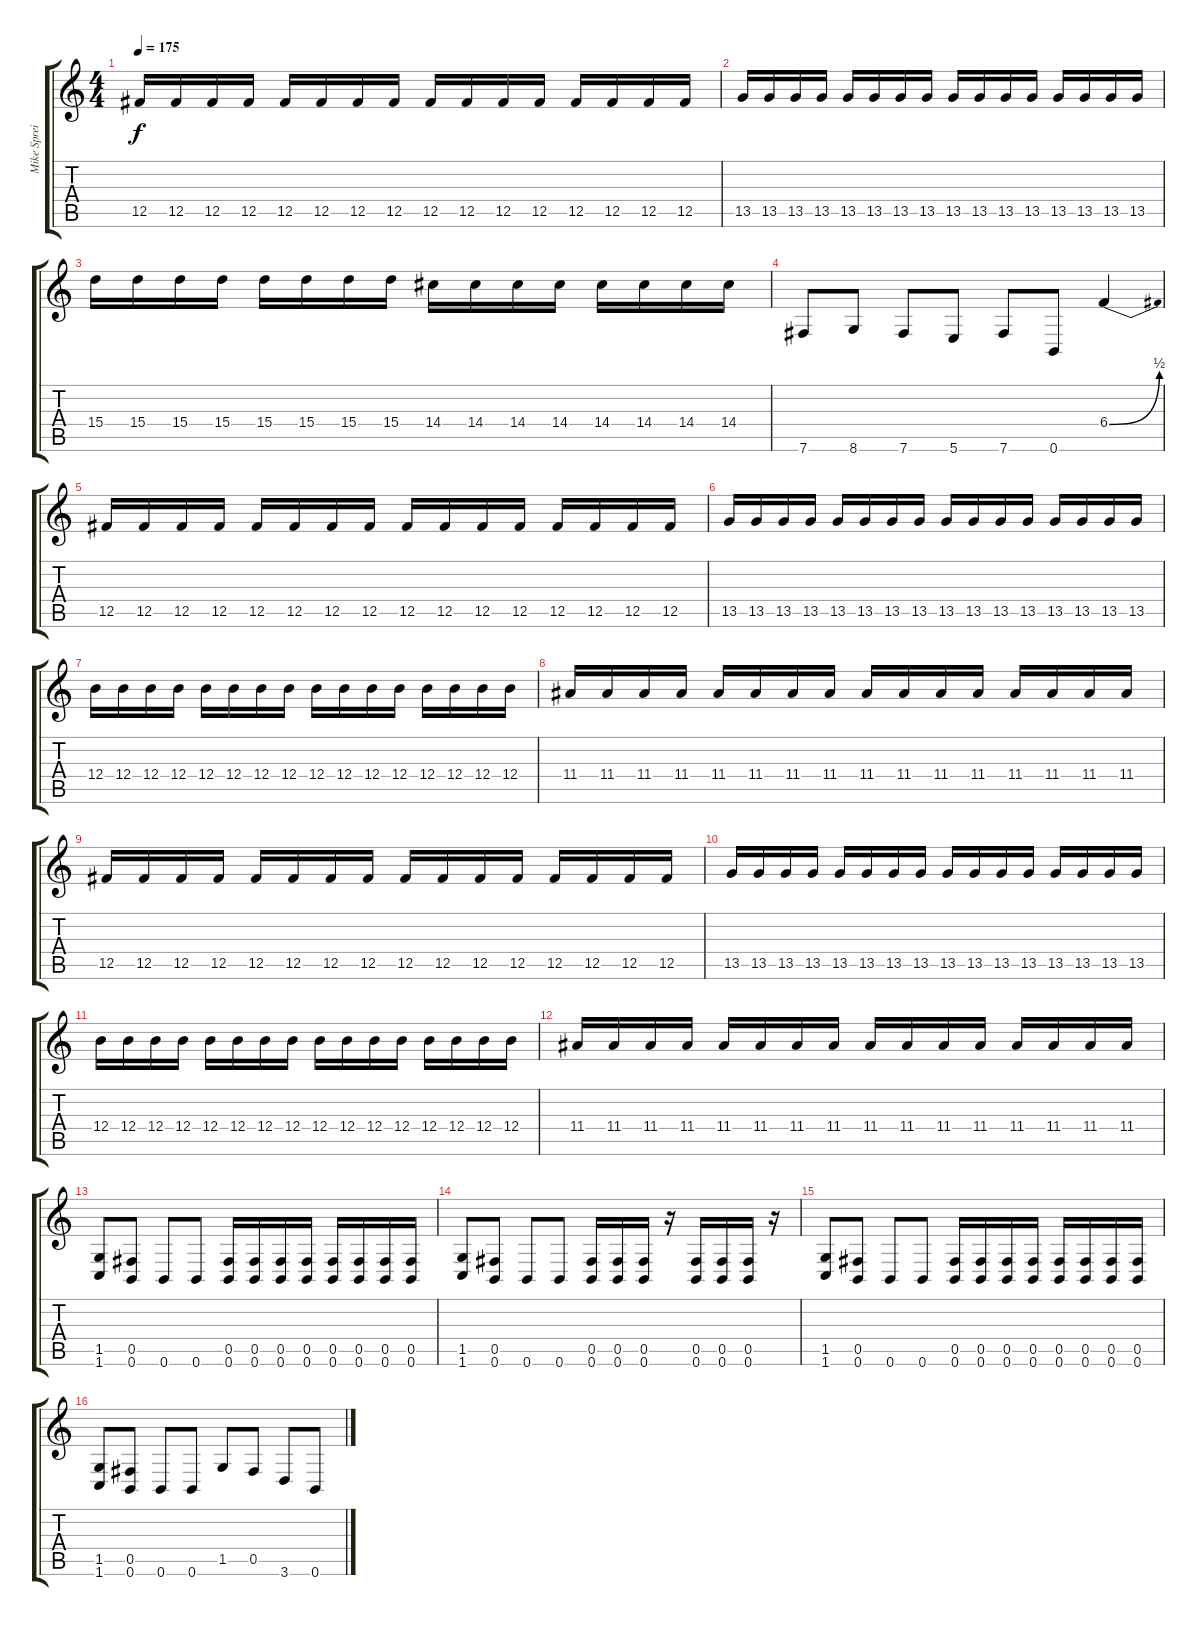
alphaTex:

\track ("Mike Spreitzer (lead)" "Mike Sprei") {instrument overdrivenguitar}
\staff {score tabs}
\tuning (Db4 Ab3 E3 B2 Gb2 B1) {hide}
\ts (4 4)
\tempo 175
\clef g2
\ks c
12.5.16{dy f} 12.5.16 12.5.16 12.5.16 12.5.16 12.5.16 12.5.16 12.5.16 12.5.16 12.5.16 12.5.16 12.5.16 12.5.16 12.5.16 12.5.16 12.5.16 |
13.5.16 13.5.16 13.5.16 13.5.16 13.5.16 13.5.16 13.5.16 13.5.16 13.5.16 13.5.16 13.5.16 13.5.16 13.5.16 13.5.16 13.5.16 13.5.16 |
15.4.16 15.4.16 15.4.16 15.4.16 15.4.16 15.4.16 15.4.16 15.4.16 14.4.16 14.4.16 14.4.16 14.4.16 14.4.16 14.4.16 14.4.16 14.4.16 |
7.6.8 8.6.8 7.6.8 5.6.8 7.6.8 0.6.8 6.4{be (bend 0 0 60 2)}.4 |
12.5.16 12.5.16 12.5.16 12.5.16 12.5.16 12.5.16 12.5.16 12.5.16 12.5.16 12.5.16 12.5.16 12.5.16 12.5.16 12.5.16 12.5.16 12.5.16 |
13.5.16 13.5.16 13.5.16 13.5.16 13.5.16 13.5.16 13.5.16 13.5.16 13.5.16 13.5.16 13.5.16 13.5.16 13.5.16 13.5.16 13.5.16 13.5.16 |
12.4.16 12.4.16 12.4.16 12.4.16 12.4.16 12.4.16 12.4.16 12.4.16 12.4.16 12.4.16 12.4.16 12.4.16 12.4.16 12.4.16 12.4.16 12.4.16 |
11.4.16 11.4.16 11.4.16 11.4.16 11.4.16 11.4.16 11.4.16 11.4.16 11.4.16 11.4.16 11.4.16 11.4.16 11.4.16 11.4.16 11.4.16 11.4.16 |
12.5.16 12.5.16 12.5.16 12.5.16 12.5.16 12.5.16 12.5.16 12.5.16 12.5.16 12.5.16 12.5.16 12.5.16 12.5.16 12.5.16 12.5.16 12.5.16 |
13.5.16 13.5.16 13.5.16 13.5.16 13.5.16 13.5.16 13.5.16 13.5.16 13.5.16 13.5.16 13.5.16 13.5.16 13.5.16 13.5.16 13.5.16 13.5.16 |
12.4.16 12.4.16 12.4.16 12.4.16 12.4.16 12.4.16 12.4.16 12.4.16 12.4.16 12.4.16 12.4.16 12.4.16 12.4.16 12.4.16 12.4.16 12.4.16 |
11.4.16 11.4.16 11.4.16 11.4.16 11.4.16 11.4.16 11.4.16 11.4.16 11.4.16 11.4.16 11.4.16 11.4.16 11.4.16 11.4.16 11.4.16 11.4.16 |
(1.5 1.6).8 (0.5 0.6).8 0.6.8 0.6.8 (0.5 0.6).16 (0.5 0.6).16 (0.5 0.6).16 (0.5 0.6).16 (0.5 0.6).16 (0.5 0.6).16 (0.5 0.6).16 (0.5 0.6).16 |
(1.5 1.6).8 (0.5 0.6).8 0.6.8 0.6.8 (0.5 0.6).16 (0.5 0.6).16 (0.5 0.6).16 r.16 (0.5 0.6).16 (0.5 0.6).16 (0.5 0.6).16 r.16 |
(1.5 1.6).8 (0.5 0.6).8 0.6.8 0.6.8 (0.5 0.6).16 (0.5 0.6).16 (0.5 0.6).16 (0.5 0.6).16 (0.5 0.6).16 (0.5 0.6).16 (0.5 0.6).16 (0.5 0.6).16 |
(1.5 1.6).8 (0.5 0.6).8 0.6.8 0.6.8 1.5.8 0.5.8 3.6.8 0.6.8
